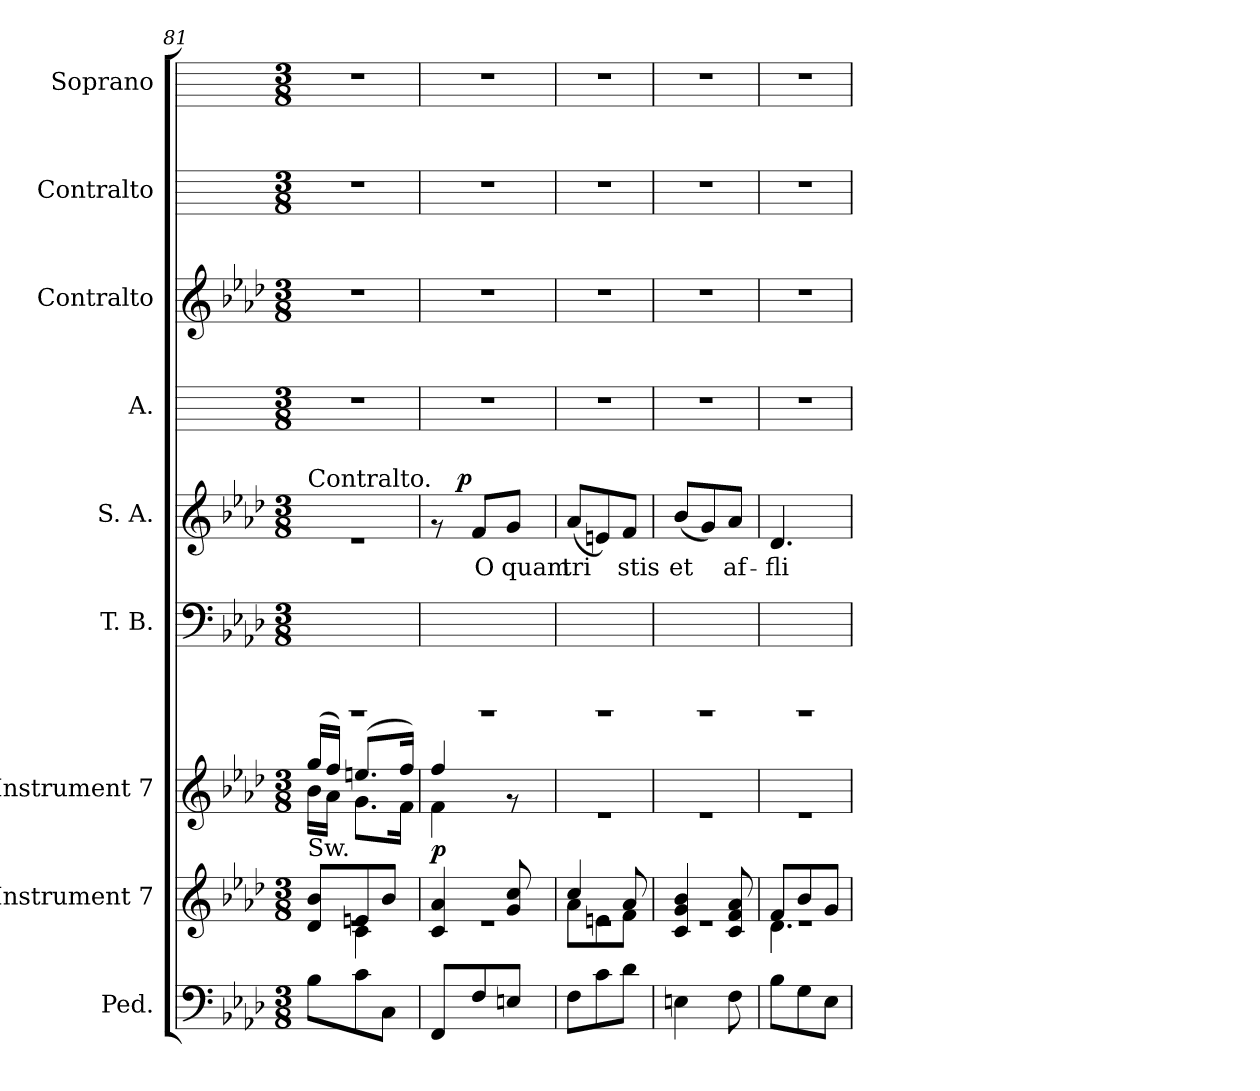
**kern	**kern	**dynam	**kern	**kern	**kern	**text	**dynam	**kern	**kern	**kern	**kern
*part9	*part8	*part8	*part7	*part6	*part5	*part5	*part5	*part4	*part3	*part2	*part1
*staff9	*staff8	*staff8	*staff7	*staff6	*staff5	*staff5	*staff5	*staff4	*staff3	*staff2	*staff1
*I"Ped.	*I"Instrument 7	*	*I"Instrument 7	*I"T.  B.	*I"S.  A.	*	*	*I"A.	*I"Contralto	*I"Contralto	*I"Soprano
*	*	*	*	*I'T.  B.	*I'S.  A.	*	*	*	*	*	*
*clefF4	*clefG2	*	*clefG2	*clefF4	*clefG2	*	*	*	*clefG2	*	*
*k[b-e-a-d-]	*k[b-e-a-d-]	*	*k[b-e-a-d-]	*k[b-e-a-d-]	*k[b-e-a-d-]	*	*	*k[]	*k[b-e-a-d-]	*k[]	*k[]
*A-:	*A-:	*	*A-:	*A-:	*A-:	*	*	*C:	*A-:	*C:	*C:
*M3/8	*M3/8	*	*M3/8	*M3/8	*M3/8	*	*	*M3/8	*M3/8	*M3/8	*M3/8
=81	=81	=81	=81	=81	=81	=81	=81	=81	=81	=81	=81
*	*^	*	*^	*	*	*	*	*	*	*	*
*	*	*^	*	*	*	*	*	*	*	*	*	*	*
!	!	!	!	!	!	!	!	!LO:TX:a:t=Contralto.	!	!	!	!	!	!
!	!LO:TX:a:t=Sw.	!	!	!	!	!	!	!	!	!	!	!	!	!
8B-\L	4.rf	8d-/ 8b-/L	8ryy	.	(>16gg/L	16b-\L	4.rCCC	4.re	.	.	4.r	4.r	4.r	4.r
.	.	.	.	.	16ff/J)	16a-\J	.	.	.	.	.	.	.	.
8c\	.	8en/	4c\	.	(>8.een/L	8.g\L	.	.	.	.	.	.	.	.
8C\J	.	8b-/J	.	.	.	.	.	.	.	.	.	.	.	.
.	.	.	.	.	16ff/J)	16f\J	.	.	.	.	.	.	.	.
*	*	*v	*v	*	*	*	*	*	*	*	*	*	*	*
=82	=82	=82	=82	=82	=82	=82	=82	=82	=82	=82	=82	=82	=82
!	!	!	!LO:DY:a	!	!	!	!	!	!	!	!	!	!
*	*	*	*	*	*	*	*^	*	*	*	*	*	*
8FF/L	4.rf	4c/ 4a-/	p	4ff/	4f\	4.rCCC	8rf	16ryy	.	.	4.r	4.r	4.r	4.r
.	.	.	.	.	.	.	.	64ryy	.	.	.	.	.	.
!	!	!	!	!	!	!	!	!	!	!LO:DY:a	!	!	!	!
.	.	.	.	.	.	.	.	4ryy	.	p	.	.	.	.
!	!	!	!	!	!	!	!	!	!LO:LY:b:cj	!	!	!	!	!
8F/	.	.	.	.	.	.	8f/L	.	O	.	.	.	.	.
!	!	!	!	!	!	!	!	!	!LO:LY:b:cj	!	!	!	!	!
8En/J	.	8cc/ 8g/	.	8rf	8ryy	.	8g/J	.	quam	.	.	.	.	.
.	.	.	.	.	.	.	.	32.ryy	.	.	.	.	.	.
=83	=83	=83	=83	=83	=83	=83	=83	=83	=83	=83	=83	=83	=83	=83
*	*	*^	*	*	*	*	*	*	*	*	*	*	*	*
!	!	!	!	!	!	!	!	!	!	!LO:LY:b:cj	!	!	!	!	!
*	*	*	*	*	*v	*v	*	*v	*v	*	*	*	*	*	*
8F\L	4.rf	4cc/	8a-\L	.	4.re	4.rCCC	(<8a-/L	tri-	.	4.r	4.r	4.r	4.r
!	!	!	!	!	!	!	!	!LO:LY:b:cj	!	!	!	!	!
8c\	.	.	8en\	.	.	.	8en/)	--	.	.	.	.	.
!	!	!	!	!	!	!	!	!LO:LY:b:cj	!	!	!	!	!
8d-\J	.	8a-/	8f\J	.	.	.	8f/J	-stis	.	.	.	.	.
=84	=84	=84	=84	=84	=84	=84	=84	=84	=84	=84	=84	=84	=84
!	!	!	!	!	!	!	!	!LO:LY:b:cj	!	!	!	!	!
*	*	*v	*v	*	*	*	*	*	*	*	*	*	*
4En\	4.rf	4b-/ 4g/ 4c/	.	4.re	4.rCCC	(<8b-/L	et	.	4.r	4.r	4.r	4.r
!	!	!	!	!	!	!	!LO:LY:b:cj	!	!	!	!	!
.	.	.	.	.	.	8g/)	.	.	.	.	.	.
!	!	!	!	!	!	!	!LO:LY:b:cj	!	!	!	!	!
8F\	.	8f/ 8c/ 8a-/	.	.	.	8a-/J	af-	.	.	.	.	.
=85	=85	=85	=85	=85	=85	=85	=85	=85	=85	=85	=85	=85
*	*	*^	*	*	*	*	*	*	*	*	*	*
!	!	!	!	!	!	!	!	!LO:LY:b:cj	!	!	!	!	!
8B-\L	4.rf	8f/L	4.d-\	.	4.re	4.rCCC	4.d-/	-fli-	.	4.r	4.r	4.r	4.r
8G\	.	8b-/	.	.	.	.	.	.	.	.	.	.	.
8E-\J	.	8g/J	.	.	.	.	.	.	.	.	.	.	.
*	*v	*v	*v	*	*	*	*	*	*	*	*	*	*
=	=	=	=	=	=	=	=	=	=	=	=
*-	*-	*-	*-	*-	*-	*-	*-	*-	*-	*-	*-
